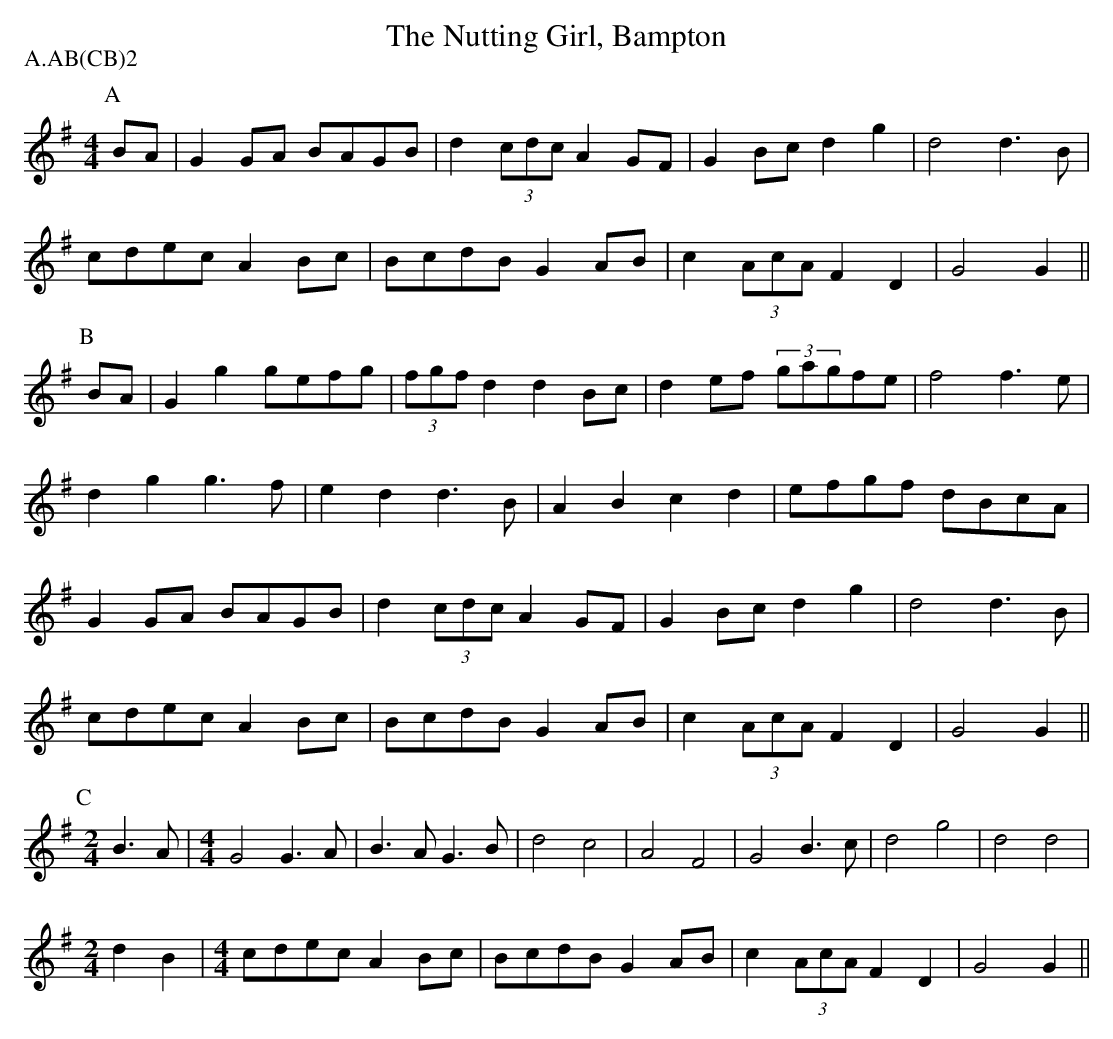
X:1
T:The Nutting Girl, Bampton
M:4/4
L:1/8
P:A.AB(CB)2
K:G
P:A
BA|G2GA BAGB|d2(3cdc A2GF|G2Bc    d2g2|d4   d3 B|
cdec A2Bc|BcdB    G2AB|c2(3AcA F2D2|G4   G2 ||
P:B
BA|G2g2 gefg|(3fgfd2 d2Bc|d2ef (3gagfe|f4   f3 e|
d2g2 g3 f|e2d2    d3 B|A2B2    c2d2|efgf dBcA|
G2GA BAGB|d2(3cdc A2GF|G2Bc    d2g2|d4   d3 B|
cdec A2Bc|BcdB    G2AB|c2(3AcA F2D2|G4   G2 ||
P:C
[M:2/4]B3A|[M:4/4]G4 G3A|B3A G3B|d4 c4|A4 F4|G4 B3c|d4 g4|d4 d4|
[M:2/4]d2B2|[M:4/4]cdec A2Bc|BcdB    G2AB|c2(3AcA F2D2|G4   G2 ||
